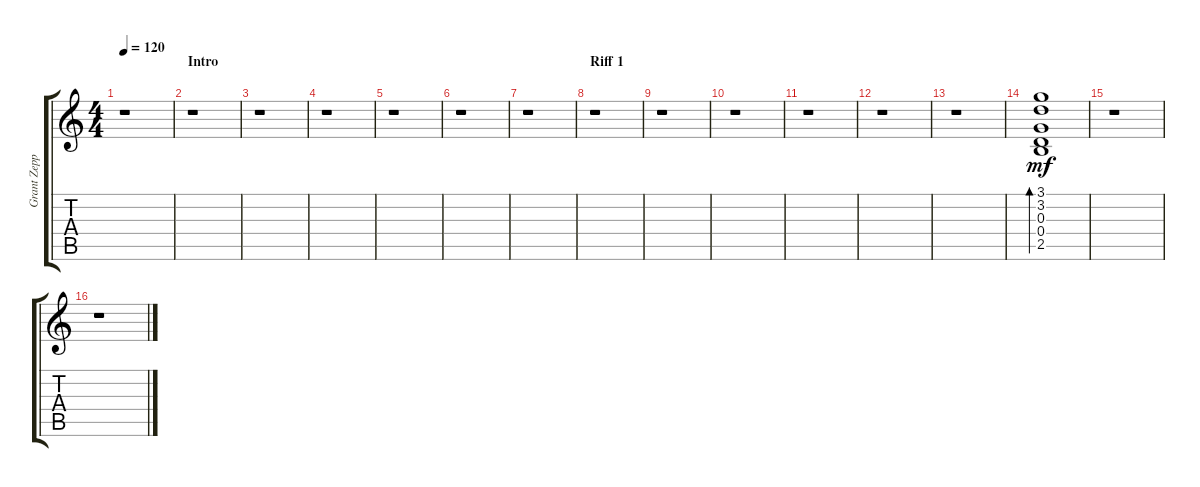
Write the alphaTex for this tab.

\track ("Grant Zeppelin" "Grant Zepp") {instrument acousticguitarsteel}
\staff {score tabs}
\tuning (E4 B3 G3 D3 A2 E2) {hide}
\ts (4 4)
\tempo 120
\clef g2
\ks c
r.1{dy mf instrument acousticguitarsteel} |
\section ("" "Intro")
r.1 |
r.1 |
r.1 |
r.1 |
r.1 |
r.1 |
\section ("" "Riff 1")
r.1 |
r.1 |
r.1 |
r.1 |
r.1 |
r.1 |
(3.1 3.2 0.3 0.4 2.5).1{bd 240} |
r.1 |
r.1
